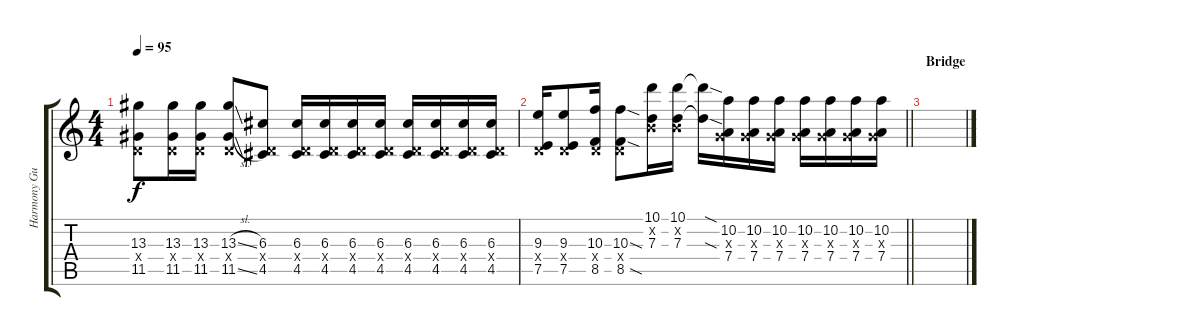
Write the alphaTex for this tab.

\track ("Harmony Guitar" "Harmony Gu") {instrument distortionguitar}
\staff {score tabs}
\tuning (E4 B3 G3 D3 A2 D2) {hide}
\ts (4 4)
\tempo 95
\clef g2
\ks c
(13.3 0.4{x} 11.5).8{dy f} (13.3 0.4{x} 11.5).16 (13.3 0.4{x} 11.5).16 (13.3{sl} 0.4{x} 11.5{sl}).8 (6.3 0.4{x} 4.5).8 (6.3 0.4{x} 4.5).16 (6.3 0.4{x} 4.5).16 (6.3 0.4{x} 4.5).16 (6.3 0.4{x} 4.5).16 (6.3 0.4{x} 4.5).16 (6.3 0.4{x} 4.5).16 (6.3 0.4{x} 4.5).16 (6.3 0.4{x} 4.5).16 |
\barLineRight lightlight
(9.3 0.4{x} 7.5).16 (9.3 0.4{x} 7.5).8 (10.3 0.4{x} 8.5).16 (10.3{sod} 0.4{x} 8.5{sod}).8 (10.1 0.2{x} 7.3).16 (10.1 0.2{x} 7.3).16 (10.1{sod t} 7.3{sod t}).16 (10.2 0.3{x} 7.4).16 (10.2 0.3{x} 7.4).16 (10.2 0.3{x} 7.4).16 (10.2 0.3{x} 7.4).16 (10.2 0.3{x} 7.4).16 (10.2 0.3{x} 7.4).16 (10.2 0.3{x} 7.4).16 |
\section ("" "Bridge")
